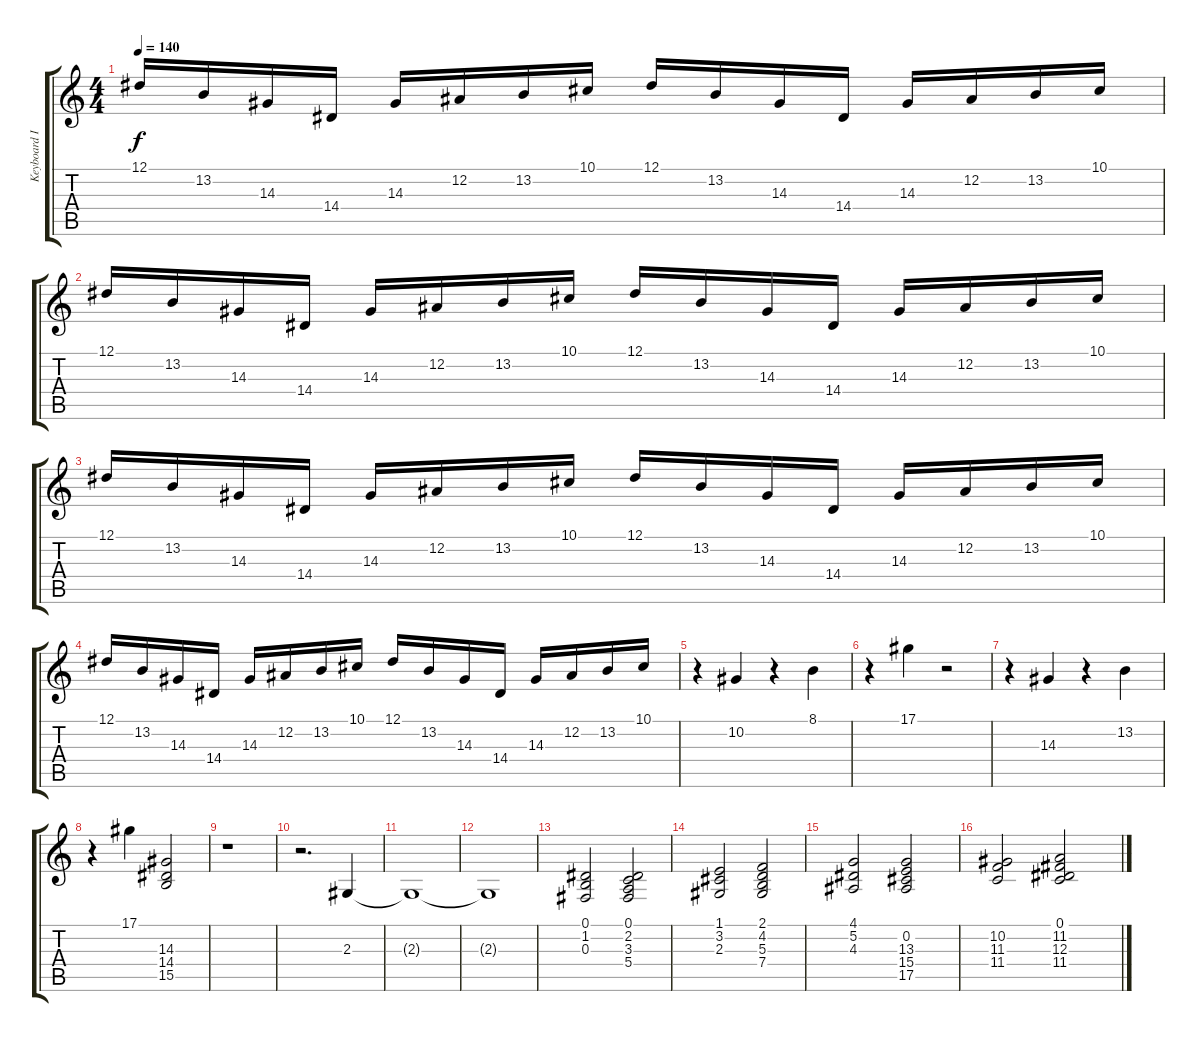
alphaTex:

\track ("Keyboard II" "Keyboard I") {instrument rockorgan}
\staff {score tabs}
\tuning (Eb4 Bb3 Gb3 Db3 Ab2 Eb2) {hide}
\ts (4 4)
\tempo 140
\clef g2
\ks c
12.1.16{dy f} 13.2.16 14.3.16 14.4.16 14.3.16 12.2.16 13.2.16 10.1.16 12.1.16 13.2.16 14.3.16 14.4.16 14.3.16 12.2.16 13.2.16 10.1.16 |
12.1.16 13.2.16 14.3.16 14.4.16 14.3.16 12.2.16 13.2.16 10.1.16 12.1.16 13.2.16 14.3.16 14.4.16 14.3.16 12.2.16 13.2.16 10.1.16 |
12.1.16 13.2.16 14.3.16 14.4.16 14.3.16 12.2.16 13.2.16 10.1.16 12.1.16 13.2.16 14.3.16 14.4.16 14.3.16 12.2.16 13.2.16 10.1.16 |
12.1.16 13.2.16 14.3.16 14.4.16 14.3.16 12.2.16 13.2.16 10.1.16 12.1.16 13.2.16 14.3.16 14.4.16 14.3.16 12.2.16 13.2.16 10.1.16 |
r.4 10.2.4 r.4 8.1.4 |
r.4 17.1.4 r.2 |
r.4 14.3.4 r.4 13.2.4 |
r.4 17.1.4 (14.3 14.4 15.5).2 |
r.1 |
r.2{d} 2.3.4 |
2.3{t}.1 |
2.3{t}.1 |
(0.1 1.2 0.3).2 (0.1 2.2 3.3 5.4).2 |
(1.1 3.2 2.3).2 (2.1 4.2 5.3 7.4).2 |
(4.1 5.2 4.3).2 (0.2 13.3 15.4 17.5).2 |
(10.2 11.3 11.4).2 (0.1 11.2 12.3 11.4).2
